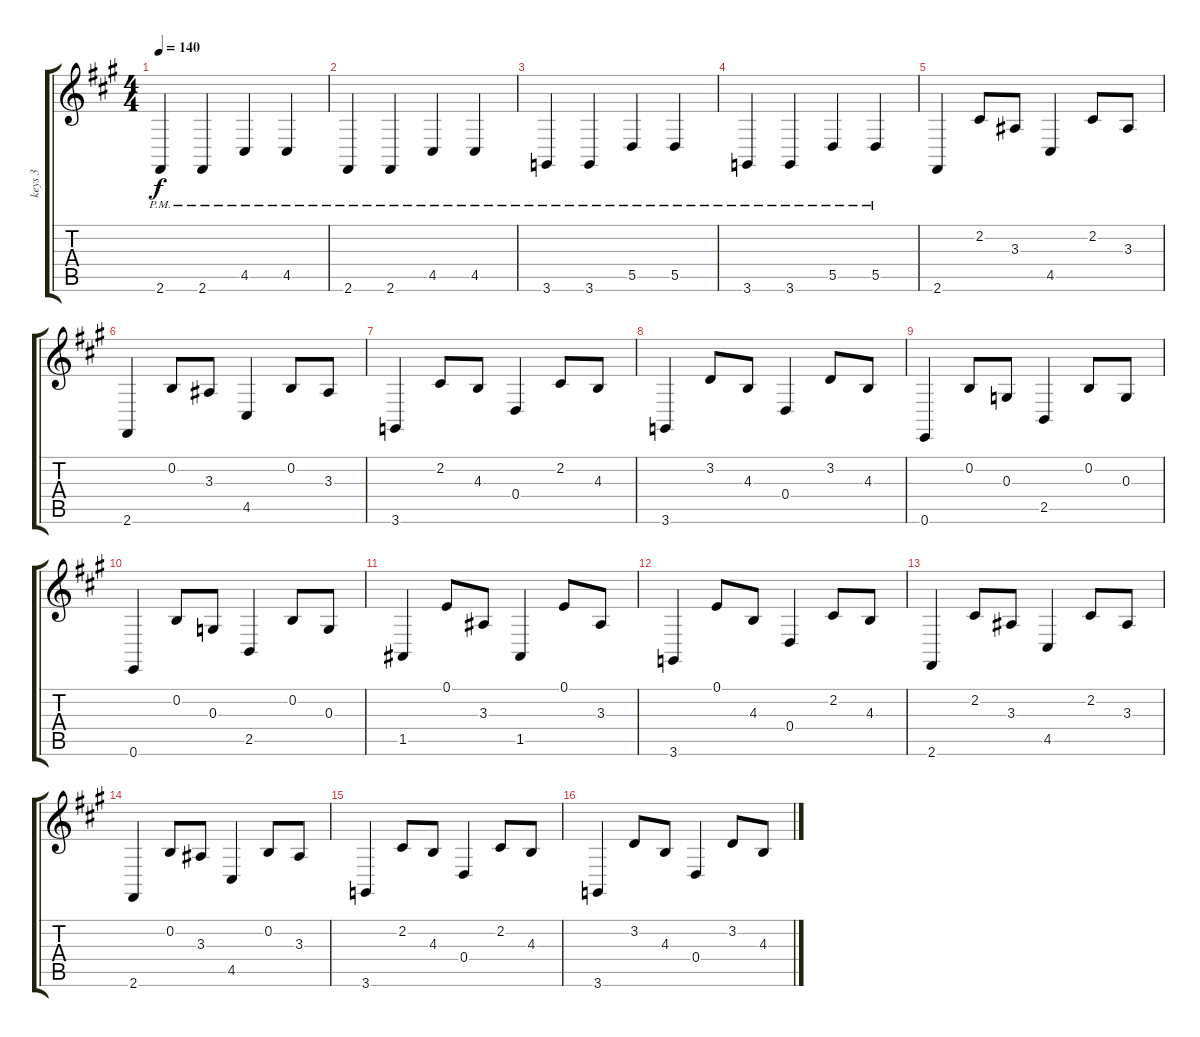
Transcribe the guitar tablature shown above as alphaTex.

\track ("keys 3" "keys 3") {instrument tremolostrings}
\staff {score tabs}
\tuning (E4 B3 G3 D3 A2 E2) {hide}
\ts (4 4)
\tempo 140
\clef g2
\ks f#minor
2.6{pm}.4{dy f volume 16} 2.6{pm}.4 4.5{pm}.4 4.5{pm}.4 |
2.6{pm}.4 2.6{pm}.4 4.5{pm}.4 4.5{pm}.4 |
3.6{pm}.4 3.6{pm}.4 5.5{pm}.4 5.5{pm}.4 |
3.6{pm}.4 3.6{pm}.4 5.5{pm}.4 5.5{pm}.4 |
2.6.4 2.2.8 3.3.8 4.5.4 2.2.8 3.3.8 |
2.6.4 0.2.8 3.3.8 4.5.4 0.2.8 3.3.8 |
3.6.4 2.2.8 4.3.8 0.4.4 2.2.8 4.3.8 |
3.6.4 3.2.8 4.3.8 0.4.4 3.2.8 4.3.8 |
0.6.4 0.2.8 0.3.8 2.5.4 0.2.8 0.3.8 |
0.6.4 0.2.8 0.3.8 2.5.4 0.2.8 0.3.8 |
1.5.4 0.1.8 3.3.8 1.5.4 0.1.8 3.3.8 |
3.6.4 0.1.8 4.3.8 0.4.4 2.2.8 4.3.8 |
2.6.4 2.2.8 3.3.8 4.5.4 2.2.8 3.3.8 |
2.6.4 0.2.8 3.3.8 4.5.4 0.2.8 3.3.8 |
3.6.4 2.2.8 4.3.8 0.4.4 2.2.8 4.3.8 |
3.6.4 3.2.8 4.3.8 0.4.4 3.2.8 4.3.8
